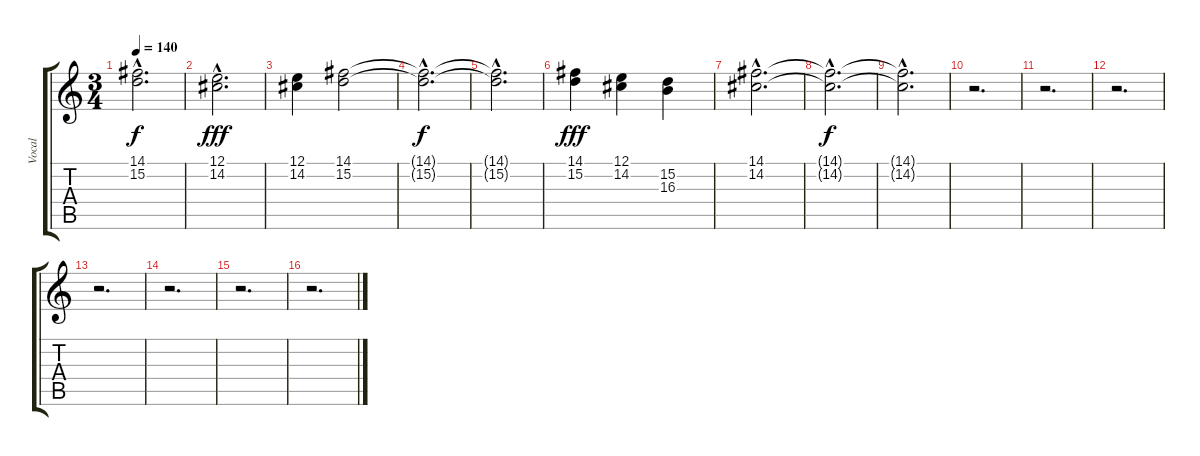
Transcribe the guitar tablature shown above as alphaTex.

\track ("Vocal" "Vocal") {instrument reedorgan}
\staff {score tabs}
\tuning (E4 B3 G3 D3 A2 E2) {hide}
\ts (3 4)
\tempo 140
\clef g2
\ks c
(14.1{hac t} 15.2{hac t}).2{d dy f} |
(12.1{hac} 14.2{hac}).2{d dy fff} |
(12.1 14.2).4 (14.1 15.2).2 |
(14.1{hac t} 15.2{hac t}).2{d dy f} |
(14.1{hac t} 15.2{hac t}).2{d} |
(14.1 15.2).4{dy fff} (12.1 14.2).4 (15.2 16.3).4 |
(14.1{hac} 14.2{hac}).2{d} |
(14.1{hac t} 14.2{hac t}).2{d dy f} |
(14.1{hac t} 14.2{hac t}).2{d} |
r.2{d} |
r.2{d} |
r.2{d} |
r.2{d} |
r.2{d} |
r.2{d} |
r.2{d}
